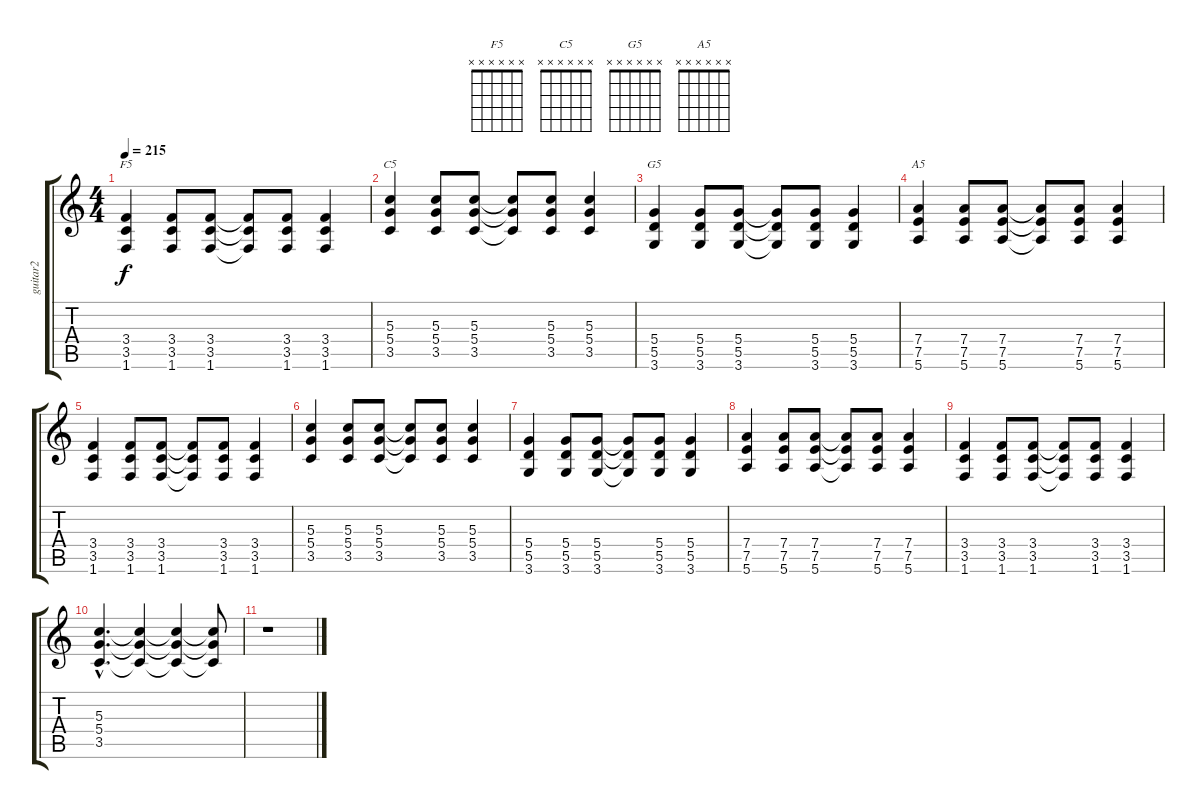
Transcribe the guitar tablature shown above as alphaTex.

\track ("guitar2" "guitar2") {instrument distortionguitar}
\staff {score tabs}
\tuning (E4 B3 G3 D3 A2 E2) {hide}
\chord ("F5" x x x x x x) {firstfret 0}
\chord ("C5" x x x x x x) {firstfret 0}
\chord ("G5" x x x x x x) {firstfret 0}
\chord ("A5" x x x x x x) {firstfret 0}
\ts (4 4)
\tempo 215
\clef g2
\ks c
(3.4 3.5 1.6).4{ch "F5" dy f} (3.4 3.5 1.6).8 (3.4 3.5 1.6).8 (3.4{t} 3.5{t} 1.6{t}).8 (3.4 3.5 1.6).8 (3.4 3.5 1.6).4 |
(5.3 5.4 3.5).4{ch "C5"} (5.3 5.4 3.5).8 (5.3 5.4 3.5).8 (5.3{t} 5.4{t} 3.5{t}).8 (5.3 5.4 3.5).8 (5.3 5.4 3.5).4 |
(5.4 5.5 3.6).4{ch "G5"} (5.4 5.5 3.6).8 (5.4 5.5 3.6).8 (5.4{t} 5.5{t} 3.6{t}).8 (5.4 5.5 3.6).8 (5.4 5.5 3.6).4 |
(7.4 7.5 5.6).4{ch "A5"} (7.4 7.5 5.6).8 (7.4 7.5 5.6).8 (7.4{t} 7.5{t} 5.6{t}).8 (7.4 7.5 5.6).8 (7.4 7.5 5.6).4 |
(3.4 3.5 1.6).4 (3.4 3.5 1.6).8 (3.4 3.5 1.6).8 (3.4{t} 3.5{t} 1.6{t}).8 (3.4 3.5 1.6).8 (3.4 3.5 1.6).4 |
(5.3 5.4 3.5).4 (5.3 5.4 3.5).8 (5.3 5.4 3.5).8 (5.3{t} 5.4{t} 3.5{t}).8 (5.3 5.4 3.5).8 (5.3 5.4 3.5).4 |
(5.4 5.5 3.6).4 (5.4 5.5 3.6).8 (5.4 5.5 3.6).8 (5.4{t} 5.5{t} 3.6{t}).8 (5.4 5.5 3.6).8 (5.4 5.5 3.6).4 |
(7.4 7.5 5.6).4 (7.4 7.5 5.6).8 (7.4 7.5 5.6).8 (7.4{t} 7.5{t} 5.6{t}).8 (7.4 7.5 5.6).8 (7.4 7.5 5.6).4 |
(3.4 3.5 1.6).4 (3.4 3.5 1.6).8 (3.4 3.5 1.6).8 (3.4{t} 3.5{t} 1.6{t}).8 (3.4 3.5 1.6).8 (3.4 3.5 1.6).4 |
(5.3{hac} 5.4{hac} 3.5{hac}).4{d} (5.3{t} 5.4{t} 3.5{t}).4 (5.3{t} 5.4{t} 3.5{t}).4 (5.3{t} 5.4{t} 3.5{t}).8 |
r.1
